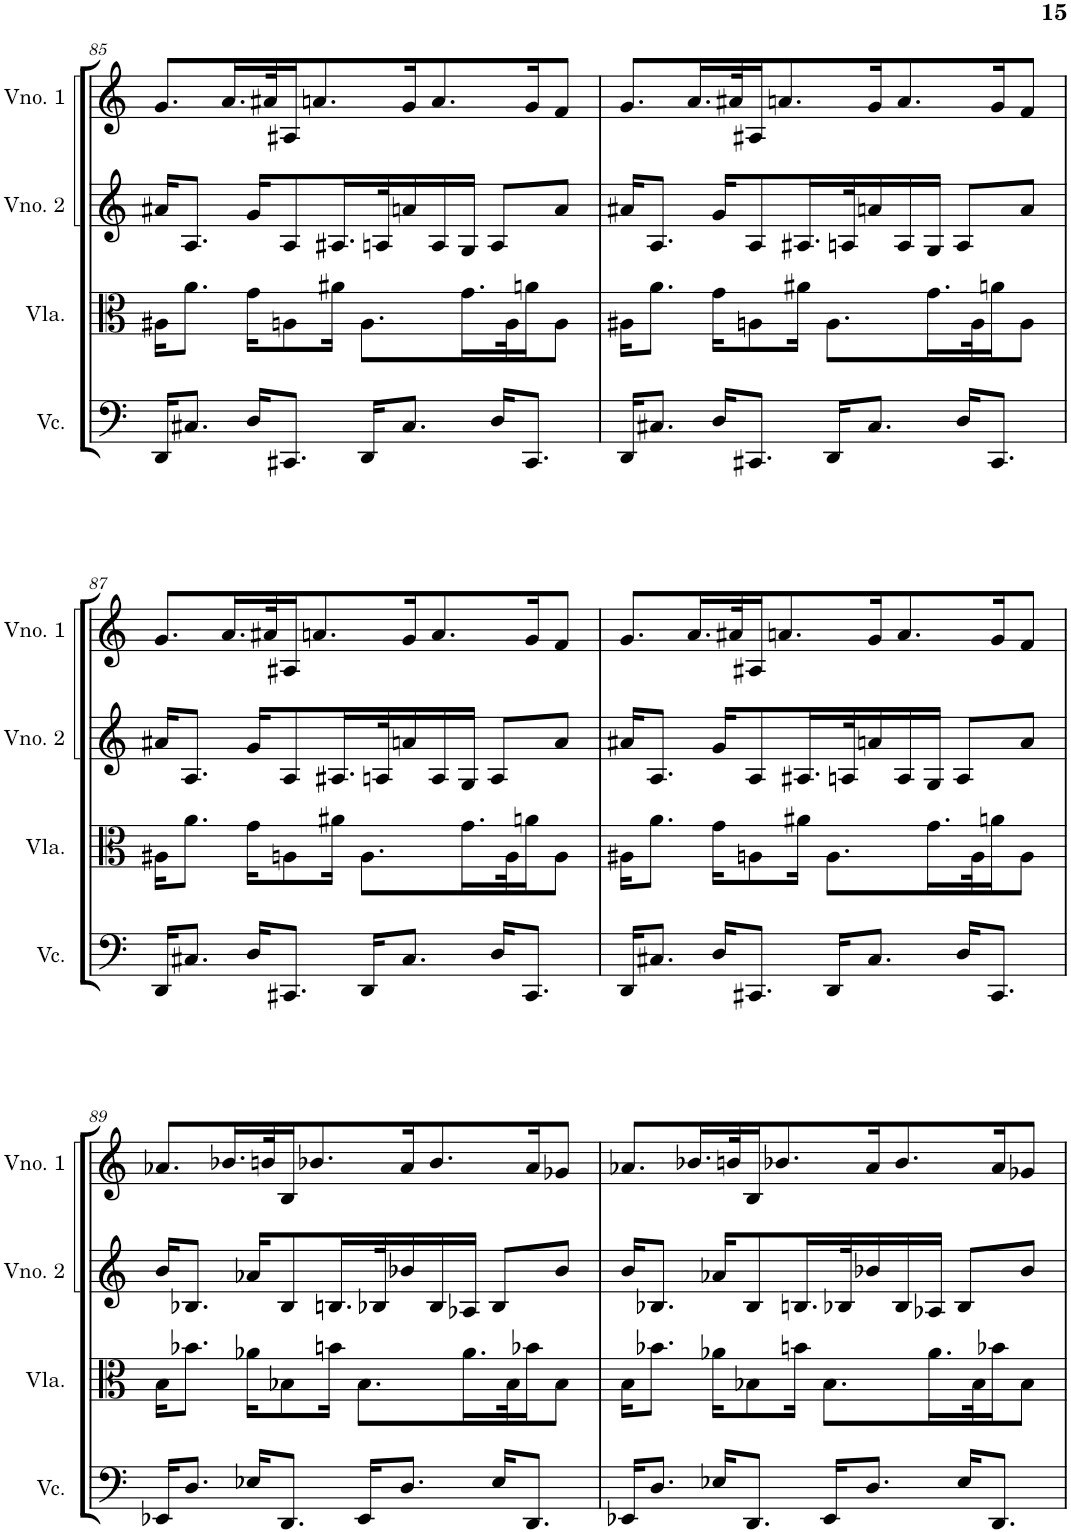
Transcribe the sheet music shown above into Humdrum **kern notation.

**kern	**kern	**kern	**kern
*part4	*part3	*part2	*part1
*staff4	*staff3	*staff2	*staff1
*I"Violoncelo	*I"Viola	*I"Violino 2	*I"Violino 1
*I'Vc.	*I'Vla.	*I'Vno. 2	*I'Vno. 1
!!LO:PB:g=z
*clefF4	*clefC3	*clefG2	*clefG2
*k[]	*k[]	*k[]	*k[]
*M4/4	*M4/4	*M4/4	*M4/4
=85	=85	=85	=85
16DD/KL	16A#X\KL	16a#X/KL	8.g/L
8.C#X/J	8.a\J	8.A/J	.
.	.	.	16.a/L
16D/KL	16g\KL	16g/KL	.
.	.	.	32a#X/K
8.CC#X/J	8An\	8A/	16A#X/J
.	.	.	8.an/
.	16a#X\Jk	16.A#X/L	.
16DD/KL	8.A\L	.	.
.	.	32An/K	.
8.C#/J	.	16an/	16g/K
.	.	16A/	8.a/
.	16.g\L	16G/JJ	.
16D/KL	.	8A/L	.
.	32A\K	.	.
8.CC#/J	16an\J	.	16g/K
.	8A\J	8a/J	8f/J
=86	=86	=86	=86
16DD/KL	16A#X\KL	16a#X/KL	8.g/L
8.C#X/J	8.a\J	8.A/J	.
.	.	.	16.a/L
16D/KL	16g\KL	16g/KL	.
.	.	.	32a#X/K
8.CC#X/J	8An\	8A/	16A#X/J
.	.	.	8.an/
.	16a#X\Jk	16.A#X/L	.
16DD/KL	8.A\L	.	.
.	.	32An/K	.
8.C#/J	.	16an/	16g/K
.	.	16A/	8.a/
.	16.g\L	16G/JJ	.
16D/KL	.	8A/L	.
.	32A\K	.	.
8.CC#/J	16an\J	.	16g/K
.	8A\J	8a/J	8f/J
!!LO:LB:g=z
=87	=87	=87	=87
16DD/KL	16A#X\KL	16a#X/KL	8.g/L
8.C#X/J	8.a\J	8.A/J	.
.	.	.	16.a/L
16D/KL	16g\KL	16g/KL	.
.	.	.	32a#X/K
8.CC#X/J	8An\	8A/	16A#X/J
.	.	.	8.an/
.	16a#X\Jk	16.A#X/L	.
16DD/KL	8.A\L	.	.
.	.	32An/K	.
8.C#/J	.	16an/	16g/K
.	.	16A/	8.a/
.	16.g\L	16G/JJ	.
16D/KL	.	8A/L	.
.	32A\K	.	.
8.CC#/J	16an\J	.	16g/K
.	8A\J	8a/J	8f/J
=88	=88	=88	=88
16DD/KL	16A#X\KL	16a#X/KL	8.g/L
8.C#X/J	8.a\J	8.A/J	.
.	.	.	16.a/L
16D/KL	16g\KL	16g/KL	.
.	.	.	32a#X/K
8.CC#X/J	8An\	8A/	16A#X/J
.	.	.	8.an/
.	16a#X\Jk	16.A#X/L	.
16DD/KL	8.A\L	.	.
.	.	32An/K	.
8.C#/J	.	16an/	16g/K
.	.	16A/	8.a/
.	16.g\L	16G/JJ	.
16D/KL	.	8A/L	.
.	32A\K	.	.
8.CC#/J	16an\J	.	16g/K
.	8A\J	8a/J	8f/J
!!LO:LB:g=z
=89	=89	=89	=89
16EE-X/KL	16B\KL	16b/KL	8.a-X/L
8.D/J	8.b-X\J	8.B-X/J	.
.	.	.	16.b-X/L
16E-X/KL	16a-X\KL	16a-X/KL	.
.	.	.	32bn/K
8.DD/J	8B-X\	8B-/	16B/J
.	.	.	8.b-X/
.	16bn\Jk	16.Bn/L	.
16EE-/KL	8.B-\L	.	.
.	.	32B-X/K	.
8.D/J	.	16b-X/	16a-/K
.	.	16B-/	8.b-/
.	16.a-\L	16A-X/JJ	.
16E-/KL	.	8B-/L	.
.	32B-\K	.	.
8.DD/J	16b-X\J	.	16a-/K
.	8B-\J	8b-/J	8g-X/J
=90	=90	=90	=90
16EE-X/KL	16B\KL	16b/KL	8.a-X/L
8.D/J	8.b-X\J	8.B-X/J	.
.	.	.	16.b-X/L
16E-X/KL	16a-X\KL	16a-X/KL	.
.	.	.	32bn/K
8.DD/J	8B-X\	8B-/	16B/J
.	.	.	8.b-X/
.	16bn\Jk	16.Bn/L	.
16EE-/KL	8.B-\L	.	.
.	.	32B-X/K	.
8.D/J	.	16b-X/	16a-/K
.	.	16B-/	8.b-/
.	16.a-\L	16A-X/JJ	.
16E-/KL	.	8B-/L	.
.	32B-\K	.	.
8.DD/J	16b-X\J	.	16a-/K
.	8B-\J	8b-/J	8g-X/J
=	=	=	=
*-	*-	*-	*-
